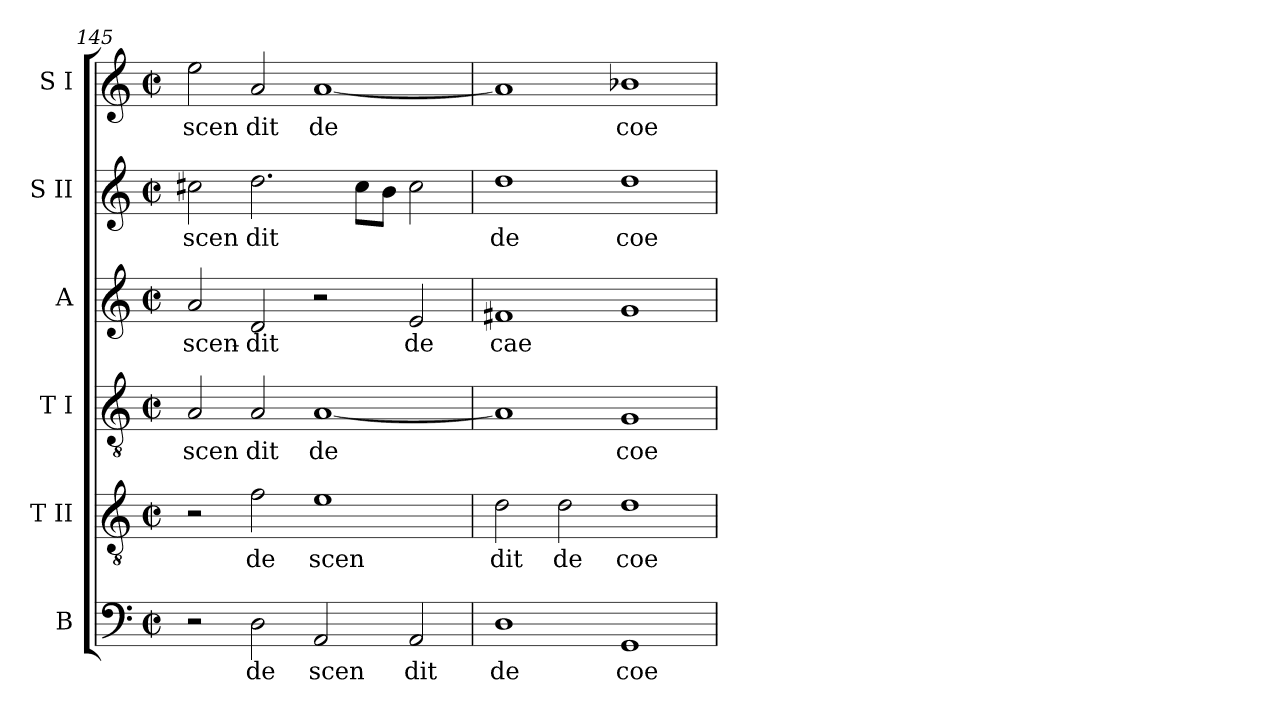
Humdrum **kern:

**kern	**text	**kern	**text	**kern	**text	**kern	**text	**kern	**text	**kern	**text
*part6	*part6	*part5	*part5	*part4	*part4	*part3	*part3	*part2	*part2	*part1	*part1
*staff6	*staff6	*staff5	*staff5	*staff4	*staff4	*staff3	*staff3	*staff2	*staff2	*staff1	*staff1
*I"B	*	*I"T II	*	*I"T I	*	*I"A	*	*I"S II	*	*I"S I	*
*I'B	*	*I'T II	*	*I'T I	*	*I'A	*	*I'S II	*	*I'S I	*
*clefF4	*	*clefGv2	*	*clefGv2	*	*clefG2	*	*clefG2	*	*clefG2	*
*k[]	*	*k[]	*	*k[]	*	*k[]	*	*k[]	*	*k[]	*
*C:	*	*C:	*	*C:	*	*C:	*	*C:	*	*C:	*
*M2/2	*	*M2/2	*	*M2/2	*	*M2/2	*	*M2/2	*	*M2/2	*
*met(c|)	*	*met(c|)	*	*met(c|)	*	*met(c|)	*	*met(c|)	*	*met(c|)	*
=145	=145	=145	=145	=145	=145	=145	=145	=145	=145	=145	=145
!	!	!	!	!	!LO:LY:b:cj	!	!LO:LY:b:cj	!	!LO:LY:b:cj	!	!LO:LY:b:cj
2r	.	2r	.	2A/	scen	2a/	-scen-	2cc#X\	scen	2ee\	scen
!	!LO:LY:b:cj	!	!LO:LY:b:cj	!	!LO:LY:b:cj	!	!LO:LY:b:cj	!	!LO:LY:b:cj	!	!LO:LY:b:cj
2D\	de	2f\	de	2A/	dit	2d/	-dit	2.dd\	dit	2a/	dit
!	!LO:LY:b:cj	!	!LO:LY:b:cj	!	!LO:LY:b:cj	!	!	!	!	!	!LO:LY:b:cj
2AA/	scen	1e	scen	[<1A	de	2r	.	.	.	[<1a	de
!	!	!	!	!	!	!	!	!	!LO:LY:b:cj	!	!
.	.	.	.	.	.	.	.	8cc#\L	.	.	.
!	!	!	!	!	!	!	!	!	!LO:LY:b:cj	!	!
.	.	.	.	.	.	.	.	8b\J	.	.	.
!	!LO:LY:b:cj	!	!	!	!	!	!LO:LY:b:cj	!	!LO:LY:b:cj	!	!
2AA/	dit	.	.	.	.	2e/	de	2cc#\	.	.	.
=146	=146	=146	=146	=146	=146	=146	=146	=146	=146	=146	=146
!	!LO:LY:b:cj	!	!LO:LY:b:cj	!	!LO:LY:b:cj	!	!LO:LY:b:cj	!	!LO:LY:b:cj	!	!LO:LY:b:cj
1D	de	2d\	dit	1A]	.	1f#X	cae-	1dd	de	1a]	.
!	!	!	!LO:LY:b:cj	!	!	!	!	!	!	!	!
.	.	2d\	de	.	.	.	.	.	.	.	.
!	!LO:LY:b:cj	!	!LO:LY:b:cj	!	!LO:LY:b:cj	!	!LO:LY:b:cj	!	!LO:LY:b:cj	!	!LO:LY:b:cj
1GG	coe	1d	coe	1G	coe	1g	--	1dd	coe	1b-X	coe
=	=	=	=	=	=	=	=	=	=	=	=
*-	*-	*-	*-	*-	*-	*-	*-	*-	*-	*-	*-
